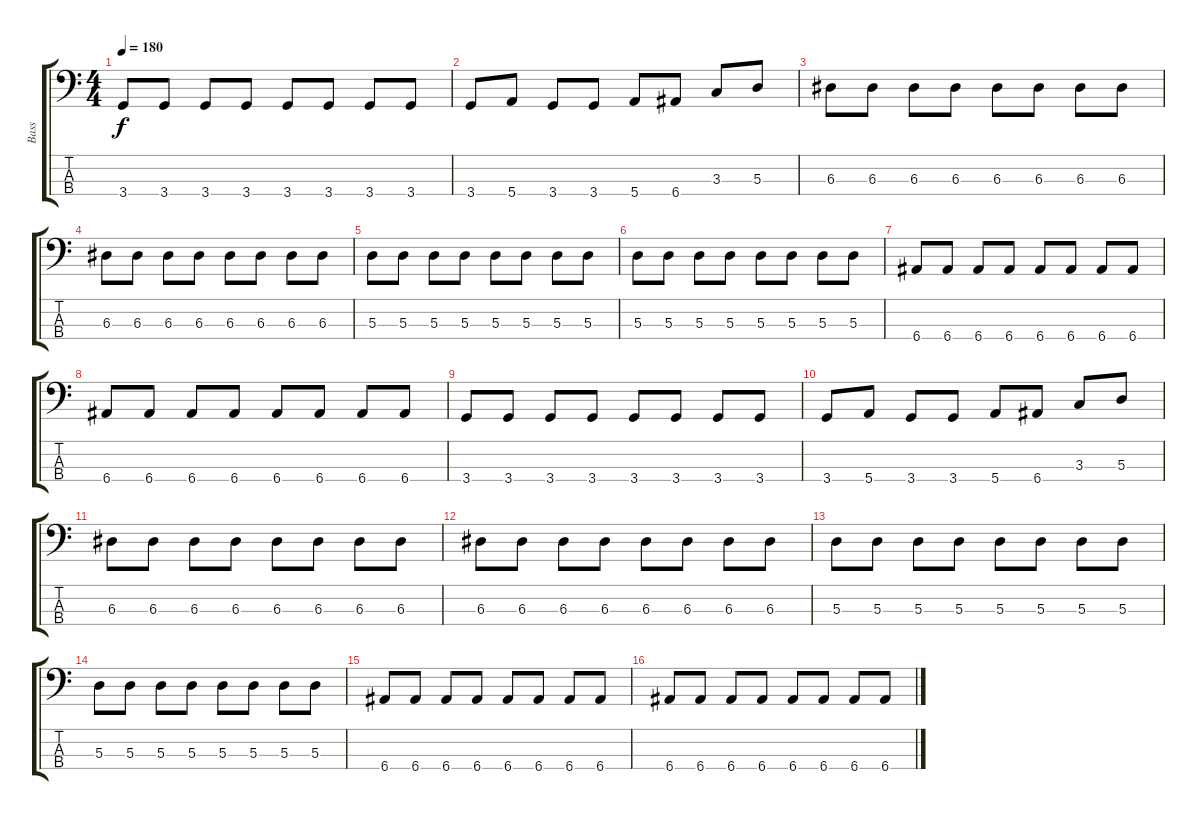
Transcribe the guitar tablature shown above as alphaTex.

\track ("Bass" "Bass") {instrument electricbasspick}
\staff {score tabs}
\tuning (G2 D2 A1 E1) {hide}
\ts (4 4)
\tempo 180
\clef f4
\ks c
3.4.8{dy f} 3.4.8 3.4.8 3.4.8 3.4.8 3.4.8 3.4.8 3.4.8 |
3.4.8 5.4.8 3.4.8 3.4.8 5.4.8 6.4.8 3.3.8 5.3.8 |
6.3.8 6.3.8 6.3.8 6.3.8 6.3.8 6.3.8 6.3.8 6.3.8 |
6.3.8 6.3.8 6.3.8 6.3.8 6.3.8 6.3.8 6.3.8 6.3.8 |
5.3.8 5.3.8 5.3.8 5.3.8 5.3.8 5.3.8 5.3.8 5.3.8 |
5.3.8 5.3.8 5.3.8 5.3.8 5.3.8 5.3.8 5.3.8 5.3.8 |
6.4.8 6.4.8 6.4.8 6.4.8 6.4.8 6.4.8 6.4.8 6.4.8 |
6.4.8 6.4.8 6.4.8 6.4.8 6.4.8 6.4.8 6.4.8 6.4.8 |
3.4.8 3.4.8 3.4.8 3.4.8 3.4.8 3.4.8 3.4.8 3.4.8 |
3.4.8 5.4.8 3.4.8 3.4.8 5.4.8 6.4.8 3.3.8 5.3.8 |
6.3.8 6.3.8 6.3.8 6.3.8 6.3.8 6.3.8 6.3.8 6.3.8 |
6.3.8 6.3.8 6.3.8 6.3.8 6.3.8 6.3.8 6.3.8 6.3.8 |
5.3.8 5.3.8 5.3.8 5.3.8 5.3.8 5.3.8 5.3.8 5.3.8 |
5.3.8 5.3.8 5.3.8 5.3.8 5.3.8 5.3.8 5.3.8 5.3.8 |
6.4.8 6.4.8 6.4.8 6.4.8 6.4.8 6.4.8 6.4.8 6.4.8 |
6.4.8 6.4.8 6.4.8 6.4.8 6.4.8 6.4.8 6.4.8 6.4.8
